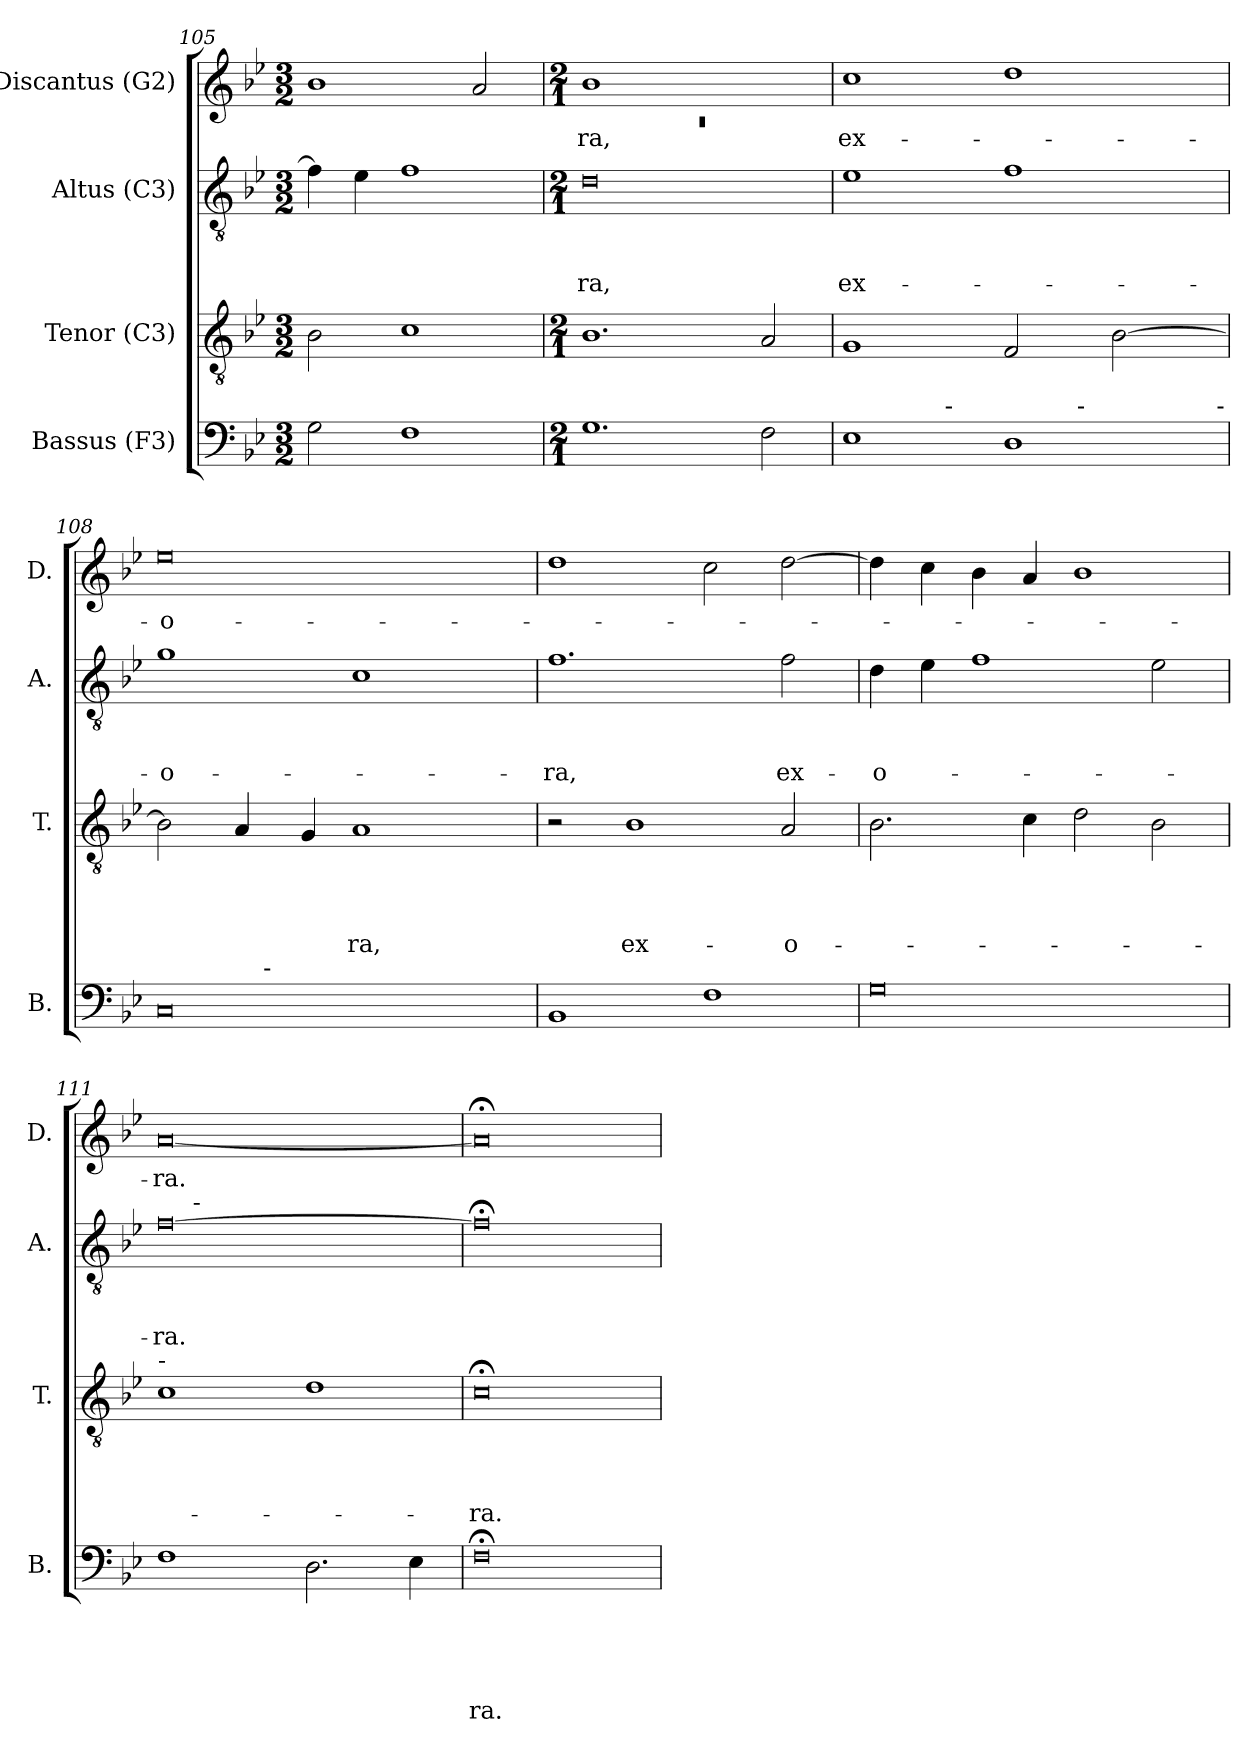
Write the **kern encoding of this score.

**kern	**text	**text	**text	**text	**text	**kern	**text	**text	**text	**text	**kern	**text	**text	**text	**kern	**text
*part4	*part4	*part4	*part4	*part4	*part4	*part3	*part3	*part3	*part3	*part3	*part2	*part2	*part2	*part2	*part1	*part1
*staff4	*staff4	*staff4	*staff4	*staff4	*staff4	*staff3	*staff3	*staff3	*staff3	*staff3	*staff2	*staff2	*staff2	*staff2	*staff1	*staff1
*I"Bassus (F3)	*	*	*	*	*	*I"Tenor (C3)	*	*	*	*	*I"Altus (C3)	*	*	*	*I"Discantus (G2)	*
*I'B.	*	*	*	*	*	*I'T.	*	*	*	*	*I'A.	*	*	*	*I'D.	*
*clefF4	*	*	*	*	*	*clefGv2	*	*	*	*	*clefGv2	*	*	*	*clefG2	*
*k[b-e-]	*	*	*	*	*	*k[b-e-]	*	*	*	*	*k[b-e-]	*	*	*	*k[b-e-]	*
*B-:	*	*	*	*	*	*B-:	*	*	*	*	*B-:	*	*	*	*B-:	*
*M3/2	*	*	*	*	*	*M3/2	*	*	*	*	*M3/2	*	*	*	*M3/2	*
=105	=105	=105	=105	=105	=105	=105	=105	=105	=105	=105	=105	=105	=105	=105	=105	=105
2G\	.	.	.	.	.	2B-\	.	.	.	.	4f\]	.	.	.	1b-	.
.	.	.	.	.	.	.	.	.	.	.	4e-\	.	.	.	.	.
1F	.	.	.	.	.	1c	.	.	.	.	1f	.	.	.	.	.
.	.	.	.	.	.	.	.	.	.	.	.	.	.	.	2a/	.
=106	=106	=106	=106	=106	=106	=106	=106	=106	=106	=106	=106	=106	=106	=106	=106	=106
*M2/1	*	*	*	*	*	*M2/1	*	*	*	*	*M2/1	*	*	*	*M2/1	*
*	*	*	*	*	*	*	*	*	*	*	*	*	*	*	*^	*
!	!	!	!	!	!	!	!	!	!	!	!	!	!	!LO:LY:b	!	!LO:N:vis=1	!LO:LY:b
1.G	.	.	.	.	.	1.B-	.	.	.	.	0d	.	.	-ra,	1b-	0rc	-ra,
.	.	.	.	.	.	.	.	.	.	.	.	.	.	.	1ryy	.	.
2F\	.	.	.	.	.	2A/	.	.	.	.	.	.	.	.	.	.	.
*	*	*	*	*	*	*	*	*	*	*	*	*	*	*	*v	*v	*
!!LO:PB:g=z
=107	=107	=107	=107	=107	=107	=107	=107	=107	=107	=107	=107	=107	=107	=107	=107	=107
!	!	!	!	!	!	!	!	!	!	!	!	!	!	!LO:LY:b	!	!LO:LY:b
*^	*	*	*	*	*	*	*	*	*	*	*	*	*	*	*	*
*	*^	*	*	*	*	*	*	*	*	*	*	*	*	*	*	*	*
1E-	2ryy	1ryy	.	.	.	.	.	1G	.	.	.	.	1e-	.	.	ex-	1cc	ex-
.	8ryy	.	.	.	.	.	.	.	.	.	.	.	.	.	.	.	.	.
!	!LO:TX:a:t=-	!	!	!	!	!	!	!	!	!	!	!	!	!	!	!	!	!
.	1ryy	.	.	.	.	.	.	.	.	.	.	.	.	.	.	.	.	.
1D	.	4ryy	.	.	.	.	.	2F/	.	.	.	.	1f	.	.	.	1dd	.
.	.	16.ryy	.	.	.	.	.	.	.	.	.	.	.	.	.	.	.	.
!	!	!LO:TX:a:t=-	!	!	!	!	!	!	!	!	!	!	!	!	!	!	!	!
.	.	2ryy	.	.	.	.	.	.	.	.	.	.	.	.	.	.	.	.
.	.	.	.	.	.	.	.	[>2B-\	.	.	.	.	.	.	.	.	.	.
.	4.ryy	.	.	.	.	.	.	.	.	.	.	.	.	.	.	.	.	.
.	.	8ryy	.	.	.	.	.	.	.	.	.	.	.	.	.	.	.	.
!	!	!LO:TX:a:t=-	!	!	!	!	!	!	!	!	!	!	!	!	!	!	!	!
.	.	32ryy	.	.	.	.	.	.	.	.	.	.	.	.	.	.	.	.
=108	=108	=108	=108	=108	=108	=108	=108	=108	=108	=108	=108	=108	=108	=108	=108	=108	=108	=108
!	!	!	!	!	!	!	!	!	!	!	!	!	!	!	!	!LO:LY:b:rj	!	!LO:LY:b:rj
*	*v	*v	*	*	*	*	*	*	*	*	*	*	*	*	*	*	*	*
0C	2ryy	.	.	.	.	.	2B-\]	.	.	.	.	1g	.	.	-o-	0ee-	-o-
.	16.ryy	.	.	.	.	.	4A/	.	.	.	.	.	.	.	.	.	.
!	!LO:TX:a:t=-	!	!	!	!	!	!	!	!	!	!	!	!	!	!	!	!
.	1ryy	.	.	.	.	.	.	.	.	.	.	.	.	.	.	.	.
.	.	.	.	.	.	.	4G/	.	.	.	.	.	.	.	.	.	.
!	!	!	!	!	!	!	!	!	!	!	!LO:LY:b	!	!	!	!	!	!
.	.	.	.	.	.	.	1A	.	.	.	-ra,	1c	.	.	.	.	.
.	4ryy	.	.	.	.	.	.	.	.	.	.	.	.	.	.	.	.
.	8ryy	.	.	.	.	.	.	.	.	.	.	.	.	.	.	.	.
.	32ryy	.	.	.	.	.	.	.	.	.	.	.	.	.	.	.	.
=109	=109	=109	=109	=109	=109	=109	=109	=109	=109	=109	=109	=109	=109	=109	=109	=109	=109
!	!	!	!	!	!	!	!	!	!	!	!	!	!	!	!LO:LY:b	!	!
*v	*v	*	*	*	*	*	*	*	*	*	*	*	*	*	*	*	*
1BB-	.	.	.	.	.	2r	.	.	.	.	1.f	.	.	-ra,	1dd	.
!	!	!	!	!	!	!	!	!	!	!LO:LY:b	!	!	!	!	!	!
.	.	.	.	.	.	1B-	.	.	.	ex-	.	.	.	.	.	.
1F	.	.	.	.	.	.	.	.	.	.	.	.	.	.	2cc\	.
!	!	!	!	!	!	!	!	!	!	!LO:LY:b	!	!	!	!LO:LY:b	!	!
.	.	.	.	.	.	2A/	.	.	.	-o-	2f\	.	.	ex-	[>2dd\	.
=110	=110	=110	=110	=110	=110	=110	=110	=110	=110	=110	=110	=110	=110	=110	=110	=110
!	!	!	!	!	!	!	!	!	!	!	!	!	!	!LO:LY:b	!	!
0G	.	.	.	.	.	2.B-\	.	.	.	.	4d\	.	.	-o-	4dd\]	.
.	.	.	.	.	.	.	.	.	.	.	4e-\	.	.	.	4cc\	.
.	.	.	.	.	.	.	.	.	.	.	1f	.	.	.	4b-\	.
.	.	.	.	.	.	4c\	.	.	.	.	.	.	.	.	4a/	.
.	.	.	.	.	.	2d\	.	.	.	.	.	.	.	.	1b-	.
.	.	.	.	.	.	2B-\	.	.	.	.	2e-\	.	.	.	.	.
!!LO:LB:g=z
=111	=111	=111	=111	=111	=111	=111	=111	=111	=111	=111	=111	=111	=111	=111	=111	=111
!	!	!	!	!	!	!LO:TX:a:t=-	!	!	!	!	!	!	!	!	!	!
!	!	!	!	!	!	!	!	!	!	!	!	!	!	!LO:LY:b	!	!LO:LY:b
*	*	*	*	*	*	*	*	*	*	*	*^	*	*	*	*	*
1F	.	.	.	.	.	1c	.	.	.	.	[>0f	8ryy	.	.	-ra.	[<0a	-ra.
!	!	!	!	!	!	!	!	!	!	!	!	!LO:TX:a:t=-	!	!	!	!	!
.	.	.	.	.	.	.	.	.	.	.	.	1...ryy	.	.	.	.	.
2.D\	.	.	.	.	.	1d	.	.	.	.	.	.	.	.	.	.	.
4E-\	.	.	.	.	.	.	.	.	.	.	.	.	.	.	.	.	.
=112	=112	=112	=112	=112	=112	=112	=112	=112	=112	=112	=112	=112	=112	=112	=112	=112	=112
!	!	!	!	!	!LO:LY:b	!	!	!	!	!LO:LY:b	!	!	!	!	!	!	!
*	*	*	*	*	*	*	*	*	*	*	*v	*v	*	*	*	*	*
0F;<	.	.	.	.	-ra.	0c;<	.	.	.	-ra.	0f;<]	.	.	.	0a;]	.
=	=	=	=	=	=	=	=	=	=	=	=	=	=	=	=	=
*-	*-	*-	*-	*-	*-	*-	*-	*-	*-	*-	*-	*-	*-	*-	*-	*-
